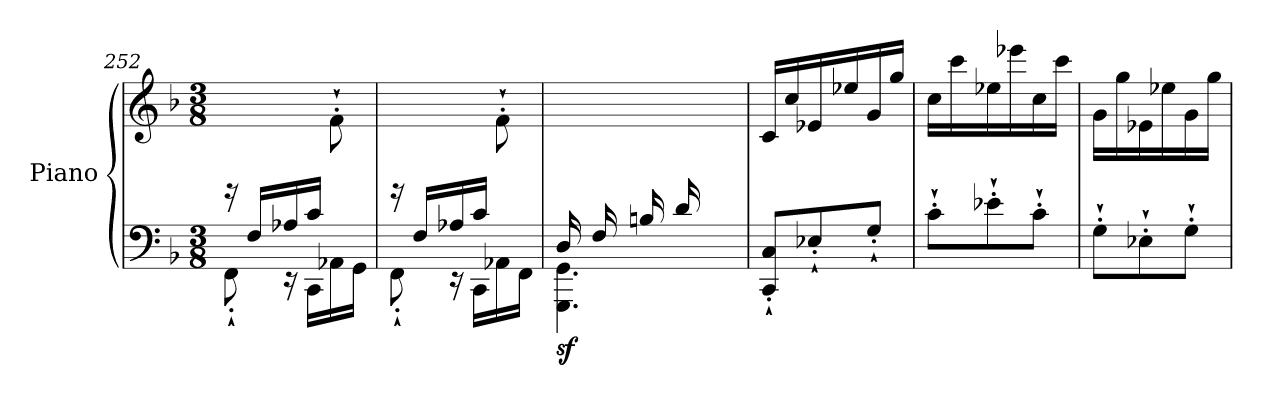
**kern	**kern	**dynam
*part1	*part1	*part1
*staff2	*staff1	*staff1/2
*I"Piano	*	*
*I'Pno	*	*
!!LO:PB:g=z
*clefF4	*clefG2	*
*k[b-]	*k[b-]	*
*F:	*F:	*
*M3/8	*M3/8	*
=252	=252	=252
*^	*	*
16ryy	8FF`'\	16rGG	.
(16F/LL	.	8.ryy	.
16A-X/	16rEE	.	.
16c/JJ	16CC\LL	.	.
8ryy	16AA-X\	8f`'\)	.
.	16GG\JJ	.	.
=253	=253	=253	=253
16ryy	8FF`'\	16rGG	.
(16F/LL	.	8.ryy	.
16A-X/	16rEE	.	.
16c/JJ	16CC\LL	.	.
8ryy	16AA-X\	8f`'\)	.
.	16FF\JJ	.	.
=254	=254	=254	=254
!	!	!	!LO:DY:b=2
16D/LL	4.GGG\ 4.GG\	4ryy	sf
16F/	.	.	.
16Bn/	.	.	.
16d/	.	.	.
8ryy	.	16f\	.
.	.	16bn\JJ	.
*v	*v	*	*
=255	=255	=255
8CC/`' 8C/`'L	16c/LL	.
.	16cc/	.
8E-X`'/	16e-X/	.
.	16ee-X/	.
8G`'/J	16g/	.
.	16gg/JJ	.
!!LO:PB:g=z
=256	=256	=256
8c`'\L	16cc\LL	.
.	16ccc\	.
8e-X`'\	16ee-X\	.
.	16eee-X\	.
8c`'\J	16cc\	.
.	16ccc\JJ	.
!!LO:PB:g=z
=257	=257	=257
8G`'\L	16g\LL	.
.	16gg\	.
8E-X`'\	16e-X\	.
.	16ee-X\	.
8G`'\J	16g\	.
.	16gg\JJ	.
=	=	=
*-	*-	*-
